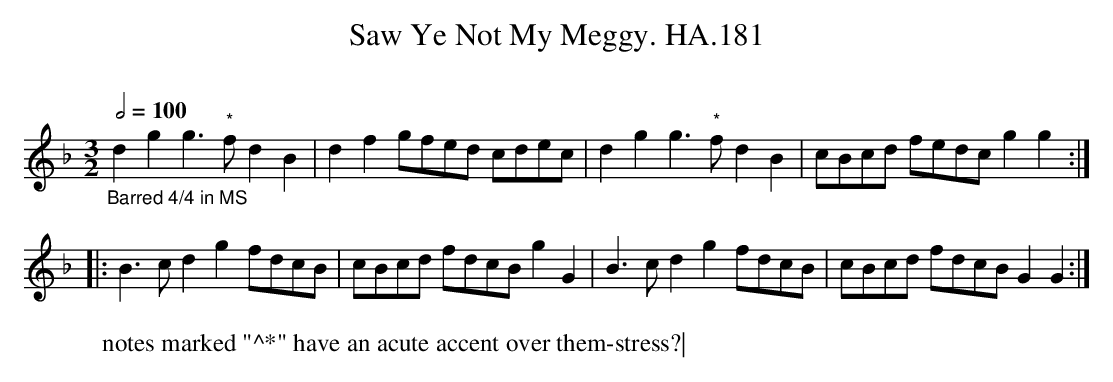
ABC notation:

X:1
T:Saw Ye Not My Meggy. HA.181
M:3/2
L:1/8
Q:1/2=100
O:
K:F
"_Barred 4/4 in MS"d2g2 g3"^*"f d2B2|d2f2 gfed cdec|\
d2g2 g3"^*"f d2B2| cBcd fedc g2g2:|
|:B3c d2g2 fdcB| cBcd fdcB g2G2|B3c d2g2 fdcB| cBcd fdcB G2G2 :|
W:notes marked "^*" have an acute accent over them-stress?|
